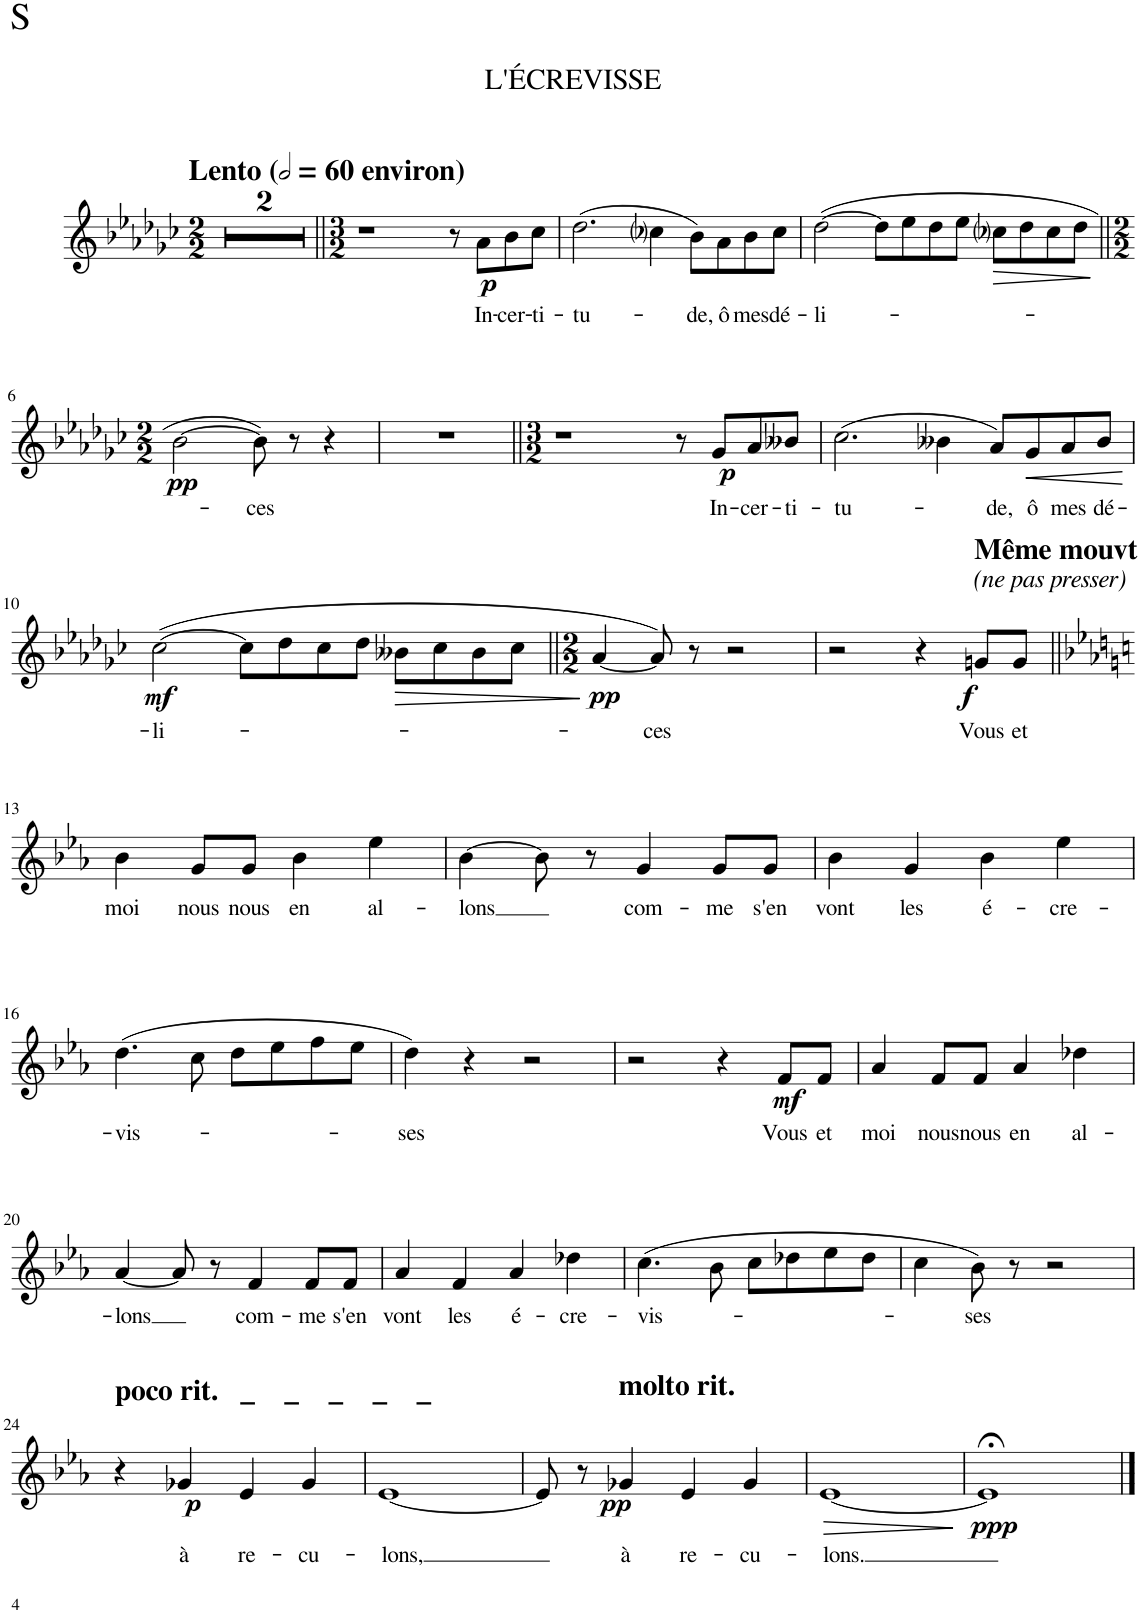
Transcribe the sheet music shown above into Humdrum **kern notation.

**kern	**text	**dynam
*part1	*part1	*part1
*staff1	*staff1	*staff1
*I"Soprano	*	*
*clefG2	*	*
*k[b-e-a-d-g-c-]	*	*
*M2/2	*	*
*MM120	*	*
=1	=1	=1
!LO:TX:a:B:t=Lento (	!	!
!LO:TX:a:B:t=environ)	!	!
1r	.	.
=2	=2	=2
1r	.	.
=3||	=3||	=3||
*M3/2	*	*
1r	.	.
8r	.	.
!	!LO:LY:b	!LO:DY:b
8a-\L	In-	p
!	!LO:LY:b	!
8b-\	-cer-	.
!	!LO:LY:b	!
8cc-\J	-ti-	.
=4	=4	=4
!	!LO:LY:b	!
(2.dd-\	-tu-	.
4cc-i\	.	.
!	!LO:LY:b	!
8b-\L)	-de,	.
!	!LO:LY:b	!
8a-\	ô	.
!	!LO:LY:b	!
8b-\	mes	.
!	!LO:LY:b	!
8cc-\J	dé-	.
=5	=5	=5
!	!LO:LY:b	!
([2dd-\	-li-	.
8dd-\L]	.	.
8ee-\	.	.
8dd-\	.	.
8ee-\J	.	.
!	!	!LO:HP:b
8cc-i\L	.	>
8dd-\	.	.
8cc-\	.	.
8dd-\J	.	.
.	.	]
!!LO:LB:g=z
=6||	=6||	=6||
*M2/2	*	*
!	!	!LO:DY:b
[2b-\	.	pp
!	!LO:LY:b	!
8b-\])	-ces	.
8r	.	.
4r	.	.
=7	=7	=7
1r	.	.
=8||	=8||	=8||
*M3/2	*	*
1r	.	.
8r	.	.
!	!LO:LY:b	!LO:DY:b
8g-/L	In-	p
!	!LO:LY:b	!
8a-/	-cer-	.
!	!LO:LY:b	!
8b--X/J	-ti-	.
=9	=9	=9
!	!LO:LY:b	!
(2.cc-\	-tu-	.
4b--X\	.	.
!	!LO:LY:b	!
8a-/L)	-de,	.
!	!LO:LY:b	!LO:HP:b
8g-/	ô	<
!	!LO:LY:b	!
8a-/	mes	.
!	!LO:LY:b	!
8b--/J	dé-	.
.	.	[
!!LO:LB:g=z
=10	=10	=10
!	!LO:LY:b	!LO:DY:b
([2cc-\	-li-	mf
8cc-\L]	.	.
8dd-\	.	.
8cc-\	.	.
8dd-\J	.	.
!	!	!LO:HP:b
8b--X\L	.	>
8cc-\	.	.
8b--\	.	.
8cc-\J	.	.
.	.	]
=11||	=11||	=11||
*M2/2	*	*
!	!	!LO:DY:b
[4a-/	.	pp
!	!LO:LY:b	!
8a-/])	-ces	.
8r	.	.
2r	.	.
=12	=12	=12
2r	.	.
4r	.	.
!LO:TX:a:B:t=Même mouvt	!	!
!LO:TX:a:i:t=(ne pas presser)	!	!
!	!LO:LY:b	!LO:DY:b
8gn/L	Vous	f
!	!LO:LY:b	!
8g/J	et	.
!!LO:LB:g=z
=13||	=13||	=13||
*k[b-e-a-]	*	*
!	!LO:LY:b	!
4b-\	moi	.
!	!LO:LY:b	!
8g/L	nous	.
!	!LO:LY:b	!
8g/J	nous	.
!	!LO:LY:b	!
4b-\	en	.
!	!LO:LY:b	!
4ee-\	al-	.
=14	=14	=14
!	!LO:LY:b	!
[4b-\	-lons	.
8b-\]	.	.
8r	.	.
!	!LO:LY:b	!
4g/	com-	.
!	!LO:LY:b	!
8g/L	-me	.
!	!LO:LY:b	!
8g/J	s'en	.
=15	=15	=15
!	!LO:LY:b	!
4b-\	vont	.
!	!LO:LY:b	!
4g/	les	.
!	!LO:LY:b	!
4b-\	é-	.
!	!LO:LY:b	!
4ee-\	-cre-	.
!!LO:LB:g=z
=16	=16	=16
!	!LO:LY:b	!
(4.dd\	-vis-	.
8cc\	.	.
8dd\L	.	.
8ee-\	.	.
8ff\	.	.
8ee-\J	.	.
=17	=17	=17
!	!LO:LY:b	!
4dd\)	-ses	.
4r	.	.
2r	.	.
=18	=18	=18
2r	.	.
4r	.	.
!	!LO:LY:b	!LO:DY:b
8f/L	Vous	mf
!	!LO:LY:b	!
8f/J	et	.
=19	=19	=19
!	!LO:LY:b	!
4a-/	moi	.
!	!LO:LY:b	!
8f/L	nous	.
!	!LO:LY:b	!
8f/J	nous	.
!	!LO:LY:b	!
4a-/	en	.
!	!LO:LY:b	!
4dd-X\	al-	.
!!LO:LB:g=z
=20	=20	=20
!	!LO:LY:b	!
[4a-/	-lons	.
8a-/]	.	.
8r	.	.
!	!LO:LY:b	!
4f/	com-	.
!	!LO:LY:b	!
8f/L	-me	.
!	!LO:LY:b	!
8f/J	s'en	.
=21	=21	=21
!	!LO:LY:b	!
4a-/	vont	.
!	!LO:LY:b	!
4f/	les	.
!	!LO:LY:b	!
4a-/	é-	.
!	!LO:LY:b	!
4dd-X\	-cre-	.
=22	=22	=22
!	!LO:LY:b	!
(4.cc\	-vis-	.
8b-\	.	.
8cc\L	.	.
8dd-X\	.	.
8ee-\	.	.
8dd-\J	.	.
=23	=23	=23
4cc\	.	.
!	!LO:LY:b	!
8b-\)	-ses	.
8r	.	.
2r	.	.
!!LO:LB:g=z
=24	=24	=24
!LO:TX:a:B:t=poco rit.   _    _    _    _    _	!	!
4r	.	.
!	!LO:LY:b	!LO:DY:b
4g-X/	à	p
!	!LO:LY:b	!
4e-/	re-	.
!	!LO:LY:b	!
4g-/	-cu-	.
=25	=25	=25
!	!LO:LY:b	!
[1e-	-lons,	.
=26	=26	=26
8e-/]	.	.
8r	.	.
!LO:TX:a:B:t=molto rit.	!	!
!	!LO:LY:b	!LO:DY:b
4g-X/	à	pp
!	!LO:LY:b	!
4e-/	re-	.
!	!LO:LY:b	!
4g-/	-cu-	.
=27	=27	=27
!	!LO:LY:b	!LO:HP:b
[1e-	-lons.	>
.	.	]
=	=	=
*-	*-	*-
